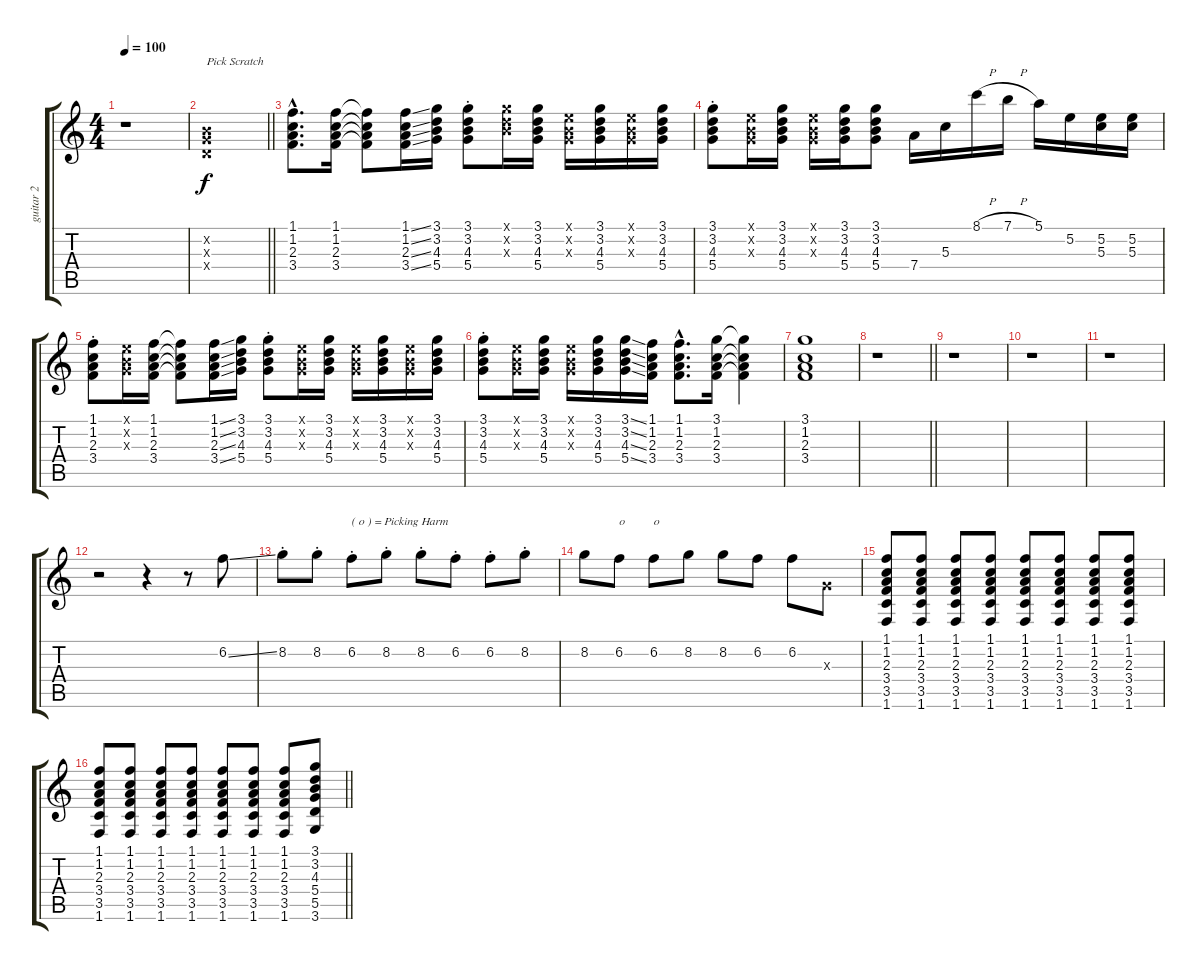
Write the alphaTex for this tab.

\track ("guitar 2" "guitar 2") {instrument electricguitarjazz}
\staff {score tabs}
\tuning (E4 B3 G3 D3 A2 E2) {hide}
\ts (4 4)
\tempo 100
\clef g2
\ks c
r.1{dy f} |
\barLineRight lightlight
(0.2{x} 0.3{x} 0.4{x}).1{txt "Pick Scratch"} |
(1.1{hac} 1.2{hac} 2.3{hac} 3.4{hac}).8{d} (1.1 1.2 2.3 3.4).16 (1.1{t} 1.2{t} 2.3{t} 3.4{t}).8 (1.1{ss} 1.2{ss} 2.3{ss} 3.4{ss}).16 (3.1 3.2 4.3 5.4).16 (3.1{st} 3.2{st} 4.3{st} 5.4{st}).8 (3.1{x} 3.2{x} 4.3{x}).16 (3.1 3.2 4.3 5.4).16 (0.1{x} 0.2{x} 0.3{x}).16 (3.1 3.2 4.3 5.4).16 (0.1{x} 0.2{x} 0.3{x}).16 (3.1 3.2 4.3 5.4).16 |
(3.1{st} 3.2{st} 4.3{st} 5.4{st}).8 (0.1{x} 0.2{x} 0.3{x}).16 (3.1 3.2 4.3 5.4).16 (0.1{x} 0.2{x} 0.3{x}).16 (3.1 3.2 4.3 5.4).16 (3.1 3.2 4.3 5.4).8 7.4.16 5.3.16 8.1{h}.16 7.1{h}.16 5.1.16 5.2.16 (5.2 5.3).16 (5.2 5.3).16 |
(1.1{st} 1.2{st} 2.3{st} 3.4{st}).8 (0.1{x} 0.2{x} 0.3{x}).16 (1.1 1.2 2.3 3.4).16 (1.1{t} 1.2{t} 2.3{t} 3.4{t}).8 (1.1{ss} 1.2{ss} 2.3{ss} 3.4{ss}).16 (3.1 3.2 4.3 5.4).16 (3.1{st} 3.2{st} 4.3{st} 5.4{st}).8 (0.1{x} 0.2{x} 0.3{x}).16 (3.1 3.2 4.3 5.4).16 (0.1{x} 0.2{x} 0.3{x}).16 (3.1 3.2 4.3 5.4).16 (0.1{x} 0.2{x} 0.3{x}).16 (3.1 3.2 4.3 5.4).16 |
(3.1{st} 3.2{st} 4.3{st} 5.4{st}).8 (0.1{x} 0.2{x} 0.3{x}).16 (3.1 3.2 4.3 5.4).16 (0.1{x} 0.2{x} 0.3{x}).16 (3.1 3.2 4.3 5.4).16 (3.1{ss} 3.2{ss} 4.3{ss} 5.4{ss}).16 (1.1 1.2 2.3 3.4).16 (1.1{hac} 1.2{hac} 2.3{hac} 3.4{hac}).8{d} (3.1 1.2 2.3 3.4).16 (3.1{t} 1.2{t} 2.3{t} 3.4{t}).4 |
(3.1 1.2 2.3 3.4).1 |
\barLineRight lightlight
r.1 |
r.1 |
r.1 |
r.1 |
r.2 r.4 r.8 6.2{ss}.8 |
8.2{st}.8 8.2{st}.8 6.2{st}.8{txt "( o ) = Picking Harm"} 8.2{st}.8 8.2{st}.8 6.2{st}.8 6.2{st}.8 8.2{st}.8 |
8.2.8 6.2.8{txt "o"} 6.2.8{txt "o"} 8.2.8 8.2.8 6.2.8 6.2.8 0.3{x}.8 |
(1.1 1.2 2.3 3.4 3.5 1.6).8 (1.1 1.2 2.3 3.4 3.5 1.6).8 (1.1 1.2 2.3 3.4 3.5 1.6).8 (1.1 1.2 2.3 3.4 3.5 1.6).8 (1.1 1.2 2.3 3.4 3.5 1.6).8 (1.1 1.2 2.3 3.4 3.5 1.6).8 (1.1 1.2 2.3 3.4 3.5 1.6).8 (1.1 1.2 2.3 3.4 3.5 1.6).8 |
\barLineRight lightlight
(1.1 1.2 2.3 3.4 3.5 1.6).8 (1.1 1.2 2.3 3.4 3.5 1.6).8 (1.1 1.2 2.3 3.4 3.5 1.6).8 (1.1 1.2 2.3 3.4 3.5 1.6).8 (1.1 1.2 2.3 3.4 3.5 1.6).8 (1.1 1.2 2.3 3.4 3.5 1.6).8 (1.1 1.2 2.3 3.4 3.5 1.6).8 (3.1 3.2 4.3 5.4 5.5 3.6).8
